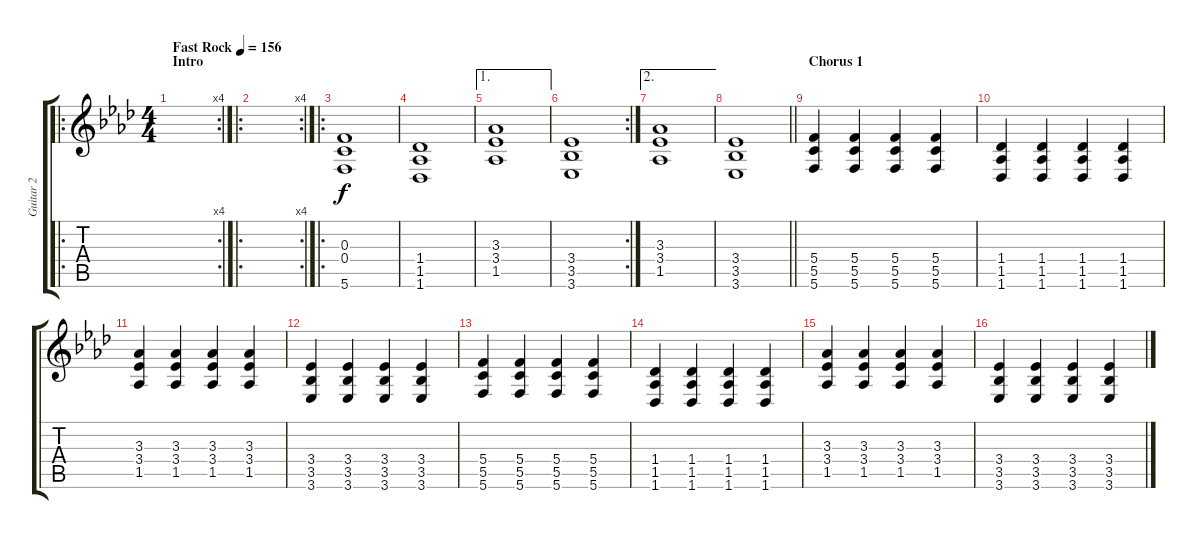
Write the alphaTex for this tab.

\track ("Guitar 2" "Guitar 2") {instrument overdrivenguitar}
\staff {score tabs}
\tuning (D4 A3 F3 C3 G2 C2) {hide}
\ro
\rc 4
\ts (4 4)
\section ("" "Intro")
\tempo (156 "Fast Rock")
\clef g2
\ks fminor
|
\ro
\rc 4
|
\ro
(0.3 0.4 5.6).1 |
(1.4 1.5 1.6).1 |
\ae 1
(3.3 3.4 1.5).1 |
\rc 2
(3.4 3.5 3.6).1 |
\ae 2
(3.3 3.4 1.5).1 |
\barLineRight lightlight
(3.4 3.5 3.6).1 |
\section ("" "Chorus 1")
(5.4 5.5 5.6).4 (5.4 5.5 5.6).4 (5.4 5.5 5.6).4 (5.4 5.5 5.6).4 |
(1.4 1.5 1.6).4 (1.4 1.5 1.6).4 (1.4 1.5 1.6).4 (1.4 1.5 1.6).4 |
(3.3 3.4 1.5).4 (3.3 3.4 1.5).4 (3.3 3.4 1.5).4 (3.3 3.4 1.5).4 |
(3.4 3.5 3.6).4 (3.4 3.5 3.6).4 (3.4 3.5 3.6).4 (3.4 3.5 3.6).4 |
(5.4 5.5 5.6).4 (5.4 5.5 5.6).4 (5.4 5.5 5.6).4 (5.4 5.5 5.6).4 |
(1.4 1.5 1.6).4 (1.4 1.5 1.6).4 (1.4 1.5 1.6).4 (1.4 1.5 1.6).4 |
(3.3 3.4 1.5).4 (3.3 3.4 1.5).4 (3.3 3.4 1.5).4 (3.3 3.4 1.5).4 |
(3.4 3.5 3.6).4 (3.4 3.5 3.6).4 (3.4 3.5 3.6).4 (3.4 3.5 3.6).4
